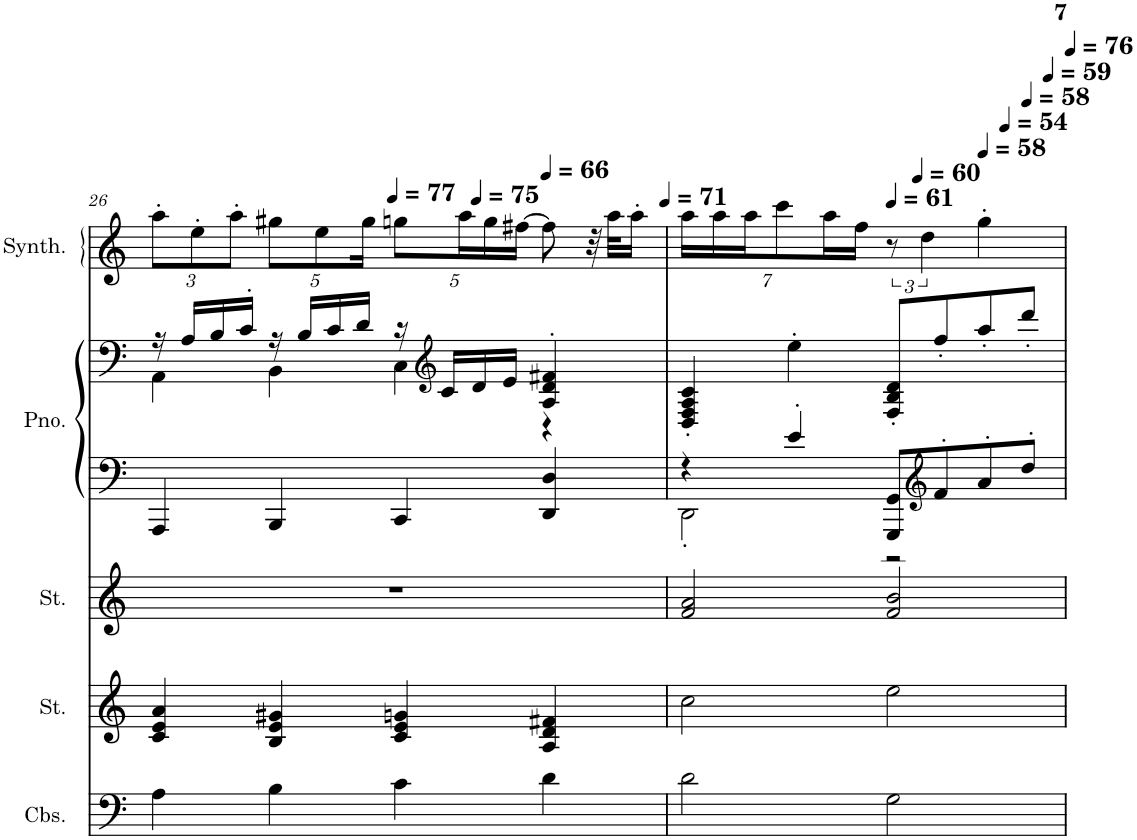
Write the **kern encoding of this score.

**kern	**kern	**kern	**kern	**kern	**kern
*part5	*part4	*part3	*part2	*part2	*part1
*staff6	*staff5	*staff4	*staff3	*staff2	*staff1
*I"Contrabasses, Strings R3	*I"Strings, Strings L2	*I"Strings, Strings L1	*I"Piano, Piano	*	*I"Sine Synthesizer
*I'Cbs.	*I'St.	*I'St.	*I'Pno.	*	*I'Synth.
!!LO:PB:g=z
*clefF4	*clefG2	*clefG2	*clefF4	*clefF4	*clefG2
*Trd7c12	*	*	*	*	*
*k[]	*k[]	*k[]	*k[]	*k[]	*k[]
*M4/4	*M4/4	*M4/4	*M4/4	*M4/4	*M4/4
=26	=26	=26	=26	=26	=26
*	*	*	*	*^	*
*	*	*	*	*	*	*Xbrackettup
*	*	*	*	*	*	*^
*	*	*	*	*	*	*	*^
*	*	*	*	*	*	*	*	*^
4A\	4c/ 4e/ 4a/	1r	4AAA/	16r	4AA\	12aa'\L	5%2ryy	5%2ryy	5%2ryy
.	.	.	.	16A/LL	.	.	.	.	.
.	.	.	.	.	.	12ee'\	.	.	.
.	.	.	.	16B/	.	.	.	.	.
.	.	.	.	.	.	12aa'\J	.	.	.
.	.	.	.	16c'/JJ	.	.	.	.	.
4B\	4B/ 4e/ 4g#X/	.	4BBB/	16r	4BB\	10gg#X\L	.	.	.
.	.	.	.	16B/LL	.	.	.	.	.
.	.	.	.	.	.	10ee\	.	.	.
.	.	.	.	16c/	.	.	.	.	.
.	.	.	.	.	.	.	20ryy	5ryy	5ryy
.	.	.	.	16d/JJ	.	.	.	.	.
.	.	.	.	.	.	20gg#\Jk	40ryy	.	.
.	.	.	.	.	.	.	80...ryy	.	.
*	*	*	*	*	*	*MM77	*	*	*
.	.	.	.	.	.	.	5%2ryy	.	.
4c\	4c/ 4e/ 4gn/	.	4CC/	16r	4C\	10ggn\L	.	.	.
*	*	*	*	*clefG2	*	*	*	*	*
.	.	.	.	16c/LL	.	.	.	.	.
.	.	.	.	.	.	20aa\L	.	80...ryy	10ryy
*	*	*	*	*	*	*MM75	*	*	*
.	.	.	.	.	.	.	.	5ryy	.
.	.	.	.	16d/	.	.	.	.	.
.	.	.	.	.	.	20gg\	.	.	.
.	.	.	.	16e/JJ	.	.	.	.	.
.	.	.	.	.	.	[20ff#X\JJ	.	.	40ryy
.	.	.	.	.	.	.	.	.	80...ryy
*	*	*	*	*	*	*MM66	*	*	*
.	.	.	.	.	.	.	.	.	5ryy
4d\	4A/ 4d/ 4f#X/	.	4DD/ 4D/	4A/' 4d/' 4f#X/'	4r	8ff#\]	.	.	.
.	.	.	.	.	.	.	.	10ryy	.
.	.	.	.	.	.	32r	.	.	.
.	.	.	.	.	.	.	10ryy	.	.
.	.	.	.	.	.	32aa\KLL	.	.	.
.	.	.	.	.	.	.	.	20ryy	.
.	.	.	.	.	.	16aa'\JJ	.	.	.
.	.	.	.	.	.	.	.	.	20ryy
.	.	.	.	.	.	.	.	40ryy	.
*	*	*	*	*	*	*MM71	*	*	*
.	.	.	.	.	.	.	640ryy	640ryy	640ryy
*	*	*	*	*v	*v	*	*	*	*
=27	=27	=27	=27	=27	=27	=27	=27	=27
*	*	*	*^	*	*	*^	*^	*^
*	*	*	*	*	*	*	*	*	*	*	*	*
2d\	2cc\	2f/ 2a/	4r	2DD'\	4D/' 4F/' 4A/' 4c/'	14aa\LL	5%2ryy	5%2ryy	5%2ryy	5%4ryy	5%4ryy	5%4ryy
.	.	.	.	.	.	14aa\	.	.	.	.	.	.
.	.	.	.	.	.	14aa\J	.	.	.	.	.	.
.	.	.	.	.	.	7ccc\	.	.	.	.	.	.
.	.	.	4e'/	.	4ee'\	.	.	.	.	.	.	.
.	.	.	.	.	.	14aa\L	.	.	.	.	.	.
.	.	.	.	.	.	.	20ryy	10ryy	5ryy	.	.	.
.	.	.	.	.	.	14ff\JJ	.	.	.	.	.	.
.	.	.	.	.	.	.	40ryy	.	.	.	.	.
.	.	.	.	.	.	.	80...ryy	.	.	.	.	.
*	*	*	*	*	*	*MM61	*	*	*	*	*	*
.	.	.	.	.	.	.	5%2ryy	.	.	.	.	.
*	*	*	*	*	*	*brackettup	*	*	*	*	*	*
2G\	2ee\	2f/ 2b/	8GGG/ 8GG/L	2r	8F/' 8B/' 8d/'L	12r	.	20ryy	.	.	.	.
.	.	.	.	.	.	.	.	160..ryy	.	.	.	.
*	*	*	*	*	*	*MM60	*	*	*	*	*	*
.	.	.	.	.	.	.	.	5%2ryy	.	.	.	.
.	.	.	.	.	.	6dd\	.	.	.	.	.	.
.	.	.	.	.	.	.	.	.	10ryy	.	.	.
*	*	*	*clefG2	*	*	*	*	*	*	*	*	*
.	.	.	8f'/	.	8ff'/	.	.	.	.	.	.	.
.	.	.	.	.	.	.	.	.	40ryy	.	.	.
.	.	.	.	.	.	.	.	.	80...ryy	.	.	.
*	*	*	*	*	*	*MM58	*	*	*	*	*	*
.	.	.	.	.	.	.	.	.	5ryy	.	.	.
.	.	.	8a'/	.	8aa'/	4gg'\	.	.	.	.	.	.
.	.	.	.	.	.	.	.	.	.	160..ryy	20ryy	10ryy
*	*	*	*	*	*	*MM54	*	*	*	*	*	*
.	.	.	.	.	.	.	.	.	.	10ryy	.	.
.	.	.	.	.	.	.	.	.	.	.	80...ryy	.
*	*	*	*	*	*	*MM58	*	*	*	*	*	*
.	.	.	.	.	.	.	.	.	.	.	10ryy	.
.	.	.	8dd'/J	.	8ddd'/J	.	.	.	.	.	.	.
.	.	.	.	.	.	.	10ryy	.	.	.	.	.
.	.	.	.	.	.	.	.	.	.	.	.	40ryy
.	.	.	.	.	.	.	.	.	.	20ryy	.	.
.	.	.	.	.	.	.	.	.	.	.	.	160..ryy
*	*	*	*	*	*	*MM59	*	*	*	*	*	*
.	.	.	.	.	.	.	.	.	.	.	.	20ryy
.	.	.	.	.	.	.	.	.	20ryy	.	.	.
.	.	.	.	.	.	.	.	40ryy	.	40ryy	.	.
.	.	.	.	.	.	.	.	.	.	.	40ryy	.
.	.	.	.	.	.	.	.	80ryy	.	80ryy	.	80ryy
*	*	*	*	*	*	*MM76	*	*	*	*	*	*
.	.	.	.	.	.	.	640ryy	640ryy	640ryy	640ryy	640ryy	640ryy
*	*	*	*v	*v	*	*v	*v	*v	*v	*v	*v	*v
=	=	=	=	=	=
*-	*-	*-	*-	*-	*-
